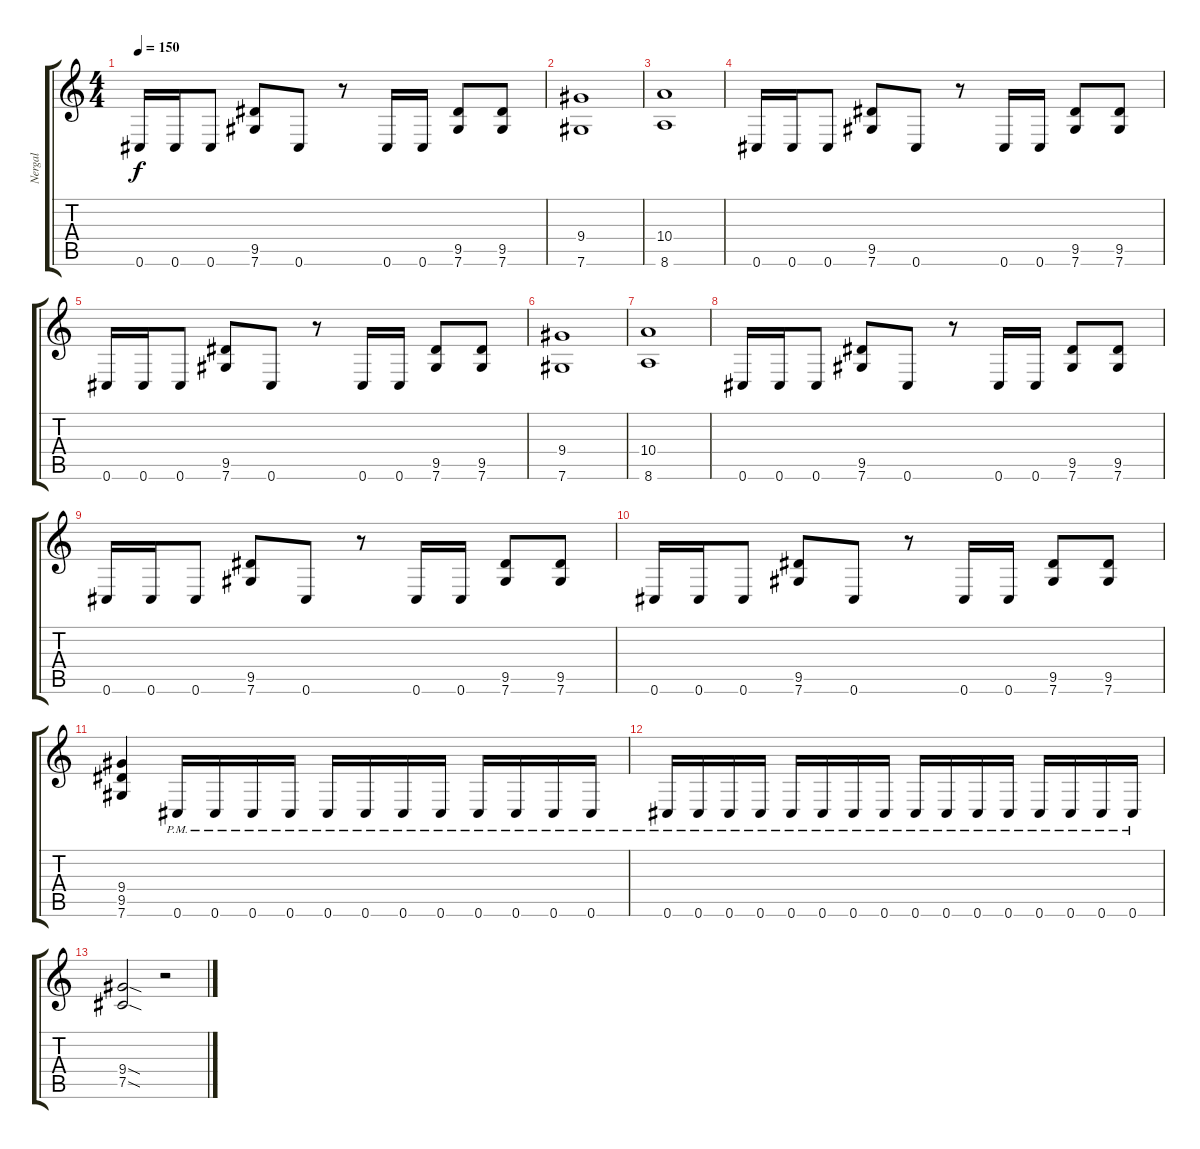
\track ("Nergal" "Nergal") {instrument distortionguitar}
\staff {score tabs}
\tuning (Db4 Ab3 E3 B2 Gb2 Db2) {hide}
\ts (4 4)
\tempo 150
\clef g2
\ks c
0.6.16{dy f} 0.6.16 0.6.8 (9.5 7.6).8 0.6.8 r.8 0.6.16 0.6.16 (9.5 7.6).8 (9.5 7.6).8 |
(9.4 7.6).1 |
(10.4 8.6).1 |
0.6.16 0.6.16 0.6.8 (9.5 7.6).8 0.6.8 r.8 0.6.16 0.6.16 (9.5 7.6).8 (9.5 7.6).8 |
0.6.16 0.6.16 0.6.8 (9.5 7.6).8 0.6.8 r.8 0.6.16 0.6.16 (9.5 7.6).8 (9.5 7.6).8 |
(9.4 7.6).1 |
(10.4 8.6).1 |
0.6.16 0.6.16 0.6.8 (9.5 7.6).8 0.6.8 r.8 0.6.16 0.6.16 (9.5 7.6).8 (9.5 7.6).8 |
0.6.16 0.6.16 0.6.8 (9.5 7.6).8 0.6.8 r.8 0.6.16 0.6.16 (9.5 7.6).8 (9.5 7.6).8 |
0.6.16 0.6.16 0.6.8 (9.5 7.6).8 0.6.8 r.8 0.6.16 0.6.16 (9.5 7.6).8 (9.5 7.6).8 |
(9.4 9.5 7.6).4 0.6{pm}.16 0.6{pm}.16 0.6{pm}.16 0.6{pm}.16 0.6{pm}.16 0.6{pm}.16 0.6{pm}.16 0.6{pm}.16 0.6{pm}.16 0.6{pm}.16 0.6{pm}.16 0.6{pm}.16 |
0.6{pm}.16 0.6{pm}.16 0.6{pm}.16 0.6{pm}.16 0.6{pm}.16 0.6{pm}.16 0.6{pm}.16 0.6{pm}.16 0.6{pm}.16 0.6{pm}.16 0.6{pm}.16 0.6{pm}.16 0.6{pm}.16 0.6{pm}.16 0.6{pm}.16 0.6{pm}.16 |
(9.4{sod} 7.5{sod}).2 r.2
